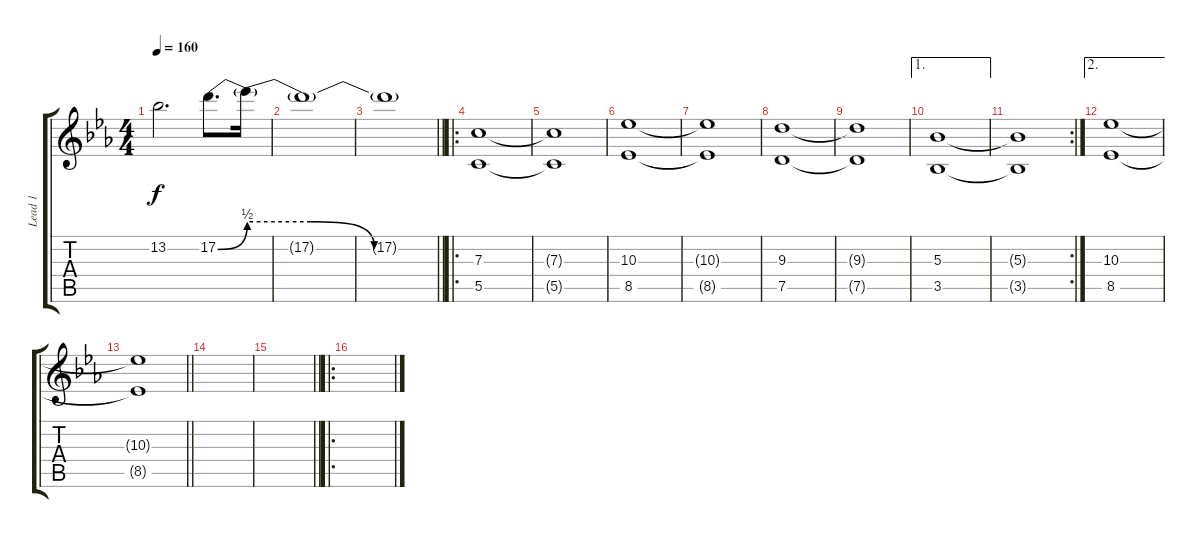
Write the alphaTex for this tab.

\track ("Lead 1" "Lead 1") {instrument distortionguitar}
\staff {score tabs}
\tuning (D4 A3 F3 C3 G2 C2) {hide}
\ts (4 4)
\tempo 160
\clef g2
\ks eb
13.2{t}.2{d dy f} 17.2{be (bend 0 0 60 2)}.8{d} 17.2{be (custom 0 2 20 2 40 0 60 0) t}.16 |
17.2{t}.1 |
\barLineRight lightlight
17.2{t}.1 |
\ro
(7.3 5.5).1 |
(7.3{t} 5.5{t}).1 |
(10.3 8.5).1 |
(10.3{t} 8.5{t}).1 |
(9.3 7.5).1 |
(9.3{t} 7.5{t}).1 |
\ae 1
(5.3 3.5).1 |
\rc 2
(5.3{t} 3.5{t}).1 |
\ae 2
(10.3 8.5).1 |
\barLineRight lightlight
(10.3{t} 8.5{t}).1 |
|
\barLineRight lightlight
|
\ro
